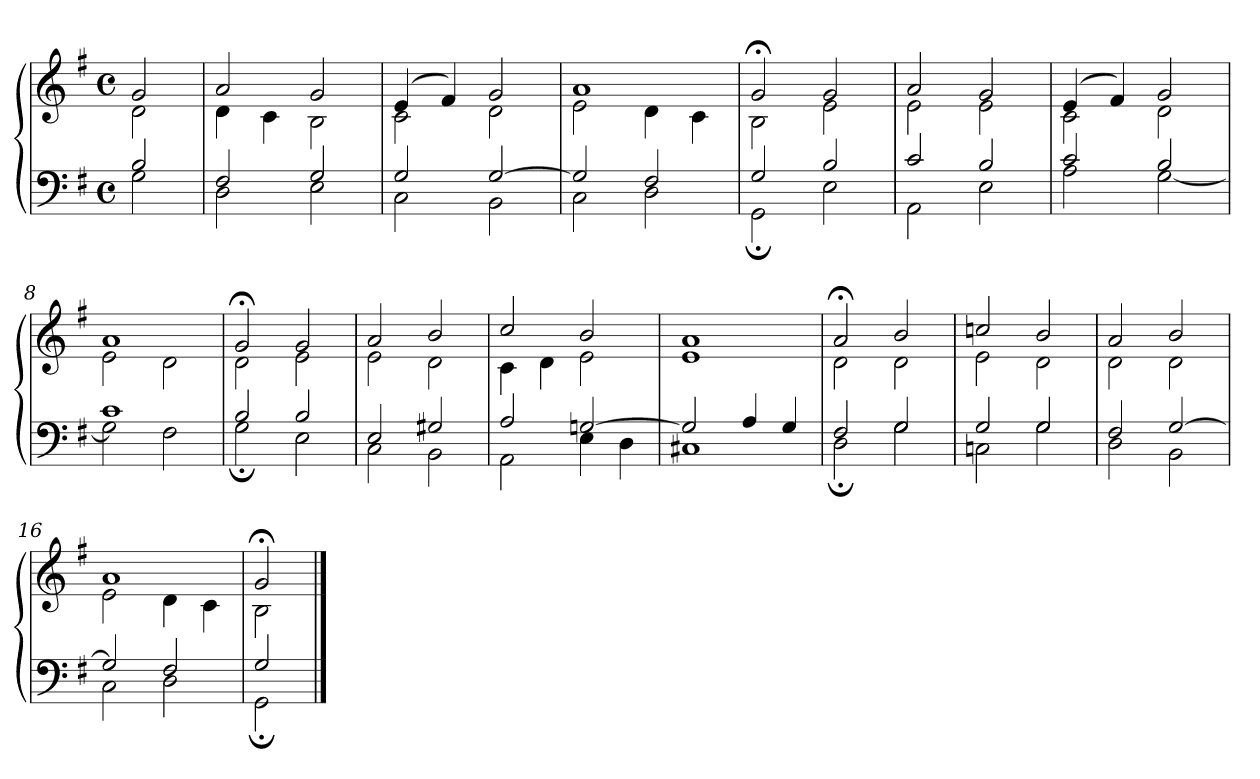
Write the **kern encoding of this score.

**kern	**kern
*part1	*part1
*staff2	*staff1
*clefF4	*clefG2
*k[f#]	*k[f#]
*M4/4	*M4/4
*met(c)	*met(c)
=1	=1
*^	*^
2B	2G	2g	2d
=2	=2	=2	=2
2F#	2D	2a	4d
.	.	.	4c
2G	2E	2g	2B
=3	=3	=3	=3
2G	2C	(4e	2c
.	.	4f#)	.
[2G	2BB	2g	2d
=4	=4	=4	=4
2G]	2C	1a	2e
2F#	2D	.	4d
.	.	.	4c
=5	=5	=5	=5
2G	2GG;	2g;<	2B
2B	2E	2g	2e
=6	=6	=6	=6
2c	2AA	2a	2e
2B	2E	2g	2e
=7	=7	=7	=7
2c	2A	(4e	2c
.	.	4f#)	.
2B	[2G	2g	2d
=8	=8	=8	=8
1c	2G]	1a	2e
.	2F#	.	2d
=9	=9	=9	=9
2B	2G;	2g;<	2d
2B	2E	2g	2e
!!LO:LB:g=z	!!
=10	=10	=10	=10
2E	2C	2a	2e
2G#X	2BB	2b	2d
=11	=11	=11	=11
2A	2AA	2cc	4c
.	.	.	4d
[2Gn	4E	2b	2e
.	4D	.	.
=12	=12	=12	=12
2G]	1C#X	1a	1e
4A	.	.	.
4G	.	.	.
=13	=13	=13	=13
2F#	2D;	2a;<	2d
2G	2G	2b	2d
=14	=14	=14	=14
2G	2Cn	2ccn	2e
2G	2G	2b	2d
=15	=15	=15	=15
2F#	2D	2a	2d
[2G	2BB	2b	2d
=16	=16	=16	=16
2G]	2C	1a	2e
2F#	2D	.	4d
.	.	.	4c
=17	=17	=17	=17
2G	2GG;	2g;<	2B
*v	*v	*	*
*	*v	*v
==	==
*-	*-
